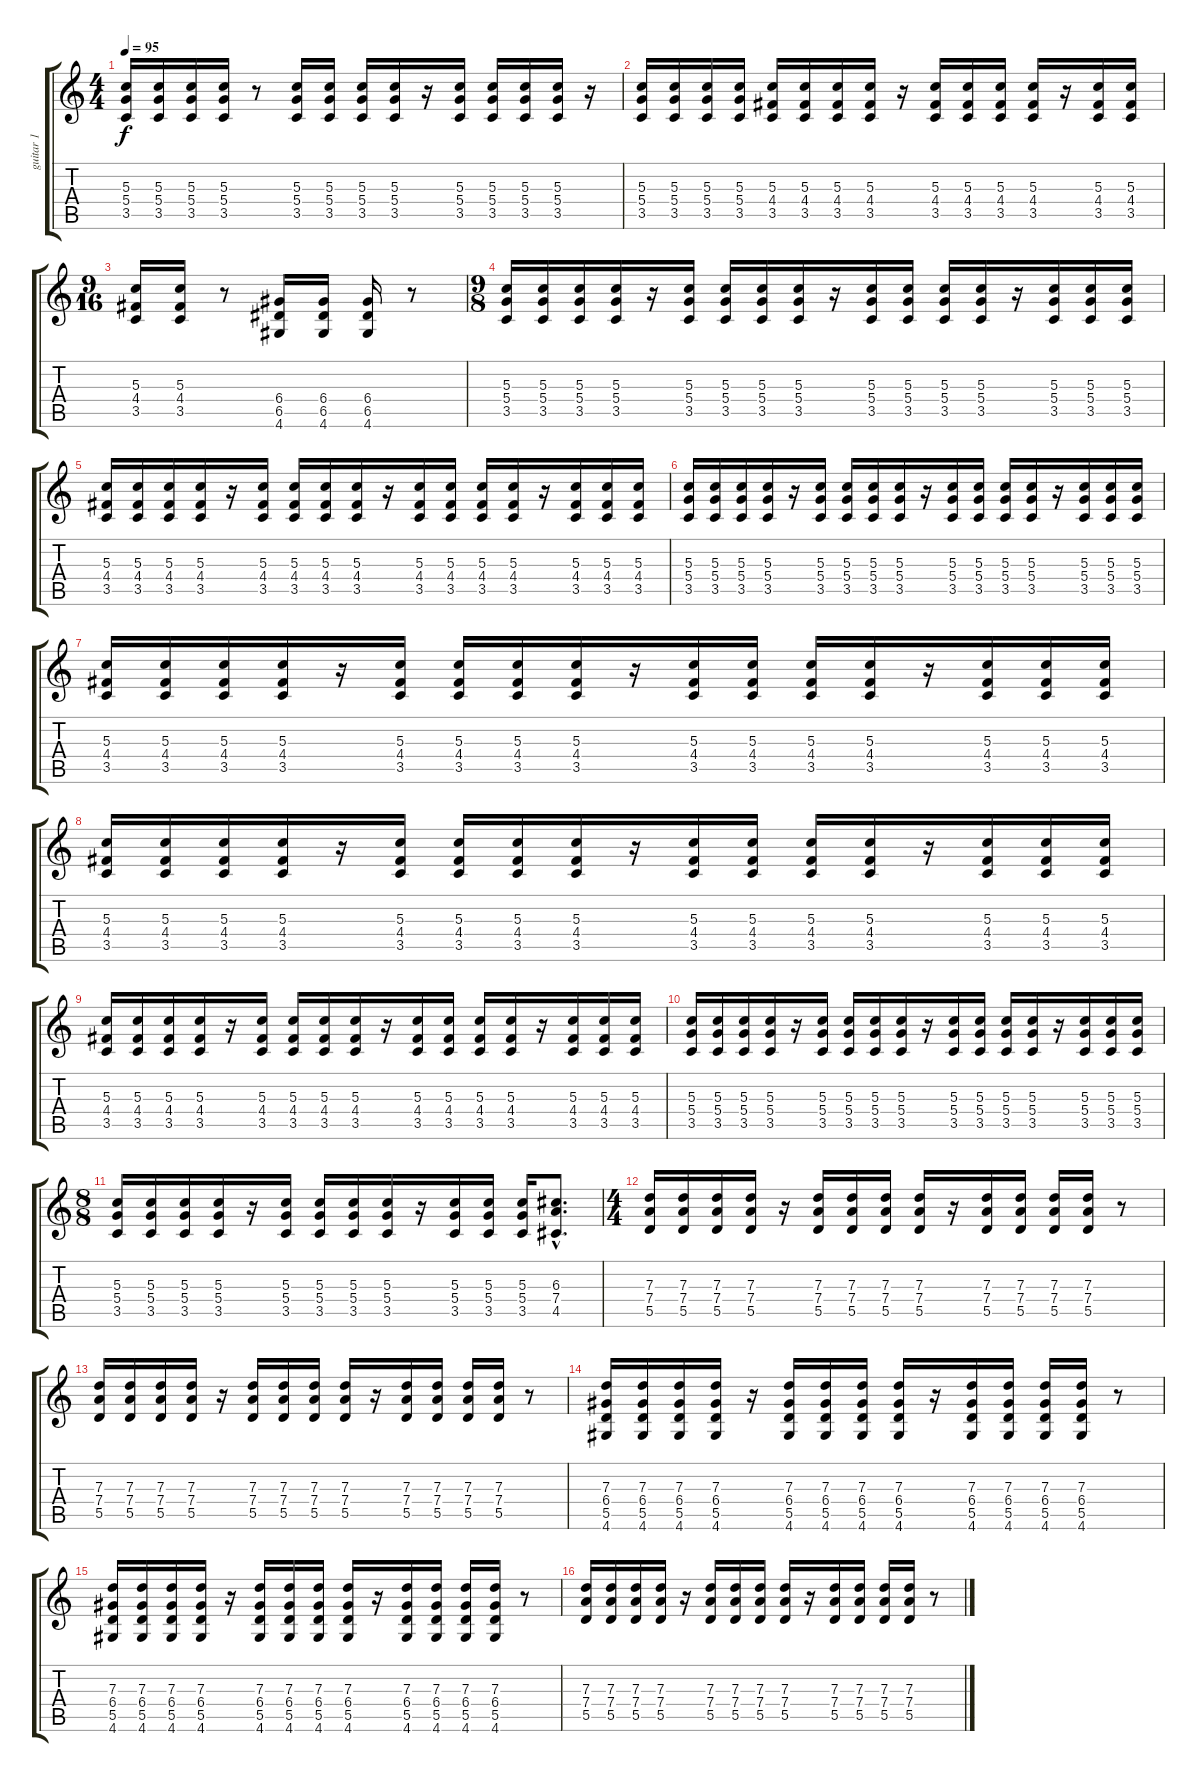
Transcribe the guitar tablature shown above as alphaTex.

\track ("guitar 1" "guitar 1") {instrument distortionguitar}
\staff {score tabs}
\tuning (E4 B3 G3 D3 A2 E2) {hide}
\ts (4 4)
\tempo 95
\clef g2
\ks c
(5.3 5.4 3.5).16{dy f instrument distortionguitar} (5.3 5.4 3.5).16 (5.3 5.4 3.5).16 (5.3 5.4 3.5).16 r.8 (5.3 5.4 3.5).16 (5.3 5.4 3.5).16 (5.3 5.4 3.5).16 (5.3 5.4 3.5).16 r.16 (5.3 5.4 3.5).16 (5.3 5.4 3.5).16 (5.3 5.4 3.5).16 (5.3 5.4 3.5).16 r.16 |
(5.3 5.4 3.5).16 (5.3 5.4 3.5).16 (5.3 5.4 3.5).16 (5.3 5.4 3.5).16 (5.3 4.4 3.5).16 (5.3 4.4 3.5).16 (5.3 4.4 3.5).16 (5.3 4.4 3.5).16 r.16 (5.3 4.4 3.5).16 (5.3 4.4 3.5).16 (5.3 4.4 3.5).16 (5.3 4.4 3.5).16 r.16 (5.3 4.4 3.5).16 (5.3 4.4 3.5).16 |
\ts (9 16)
(5.3 4.4 3.5).16 (5.3 4.4 3.5).16 r.8 (6.4 6.5 4.6).16 (6.4 6.5 4.6).16 (6.4 6.5 4.6).16 r.8 |
\ts (9 8)
(5.3 5.4 3.5).16 (5.3 5.4 3.5).16 (5.3 5.4 3.5).16 (5.3 5.4 3.5).16 r.16 (5.3 5.4 3.5).16 (5.3 5.4 3.5).16 (5.3 5.4 3.5).16 (5.3 5.4 3.5).16 r.16 (5.3 5.4 3.5).16 (5.3 5.4 3.5).16 (5.3 5.4 3.5).16 (5.3 5.4 3.5).16 r.16 (5.3 5.4 3.5).16 (5.3 5.4 3.5).16 (5.3 5.4 3.5).16 |
(5.3 4.4 3.5).16 (5.3 4.4 3.5).16 (5.3 4.4 3.5).16 (5.3 4.4 3.5).16 r.16 (5.3 4.4 3.5).16 (5.3 4.4 3.5).16 (5.3 4.4 3.5).16 (5.3 4.4 3.5).16 r.16 (5.3 4.4 3.5).16 (5.3 4.4 3.5).16 (5.3 4.4 3.5).16 (5.3 4.4 3.5).16 r.16 (5.3 4.4 3.5).16 (5.3 4.4 3.5).16 (5.3 4.4 3.5).16 |
(5.3 5.4 3.5).16 (5.3 5.4 3.5).16 (5.3 5.4 3.5).16 (5.3 5.4 3.5).16 r.16 (5.3 5.4 3.5).16 (5.3 5.4 3.5).16 (5.3 5.4 3.5).16 (5.3 5.4 3.5).16 r.16 (5.3 5.4 3.5).16 (5.3 5.4 3.5).16 (5.3 5.4 3.5).16 (5.3 5.4 3.5).16 r.16 (5.3 5.4 3.5).16 (5.3 5.4 3.5).16 (5.3 5.4 3.5).16 |
(5.3 4.4 3.5).16 (5.3 4.4 3.5).16 (5.3 4.4 3.5).16 (5.3 4.4 3.5).16 r.16 (5.3 4.4 3.5).16 (5.3 4.4 3.5).16 (5.3 4.4 3.5).16 (5.3 4.4 3.5).16 r.16 (5.3 4.4 3.5).16 (5.3 4.4 3.5).16 (5.3 4.4 3.5).16 (5.3 4.4 3.5).16 r.16 (5.3 4.4 3.5).16 (5.3 4.4 3.5).16 (5.3 4.4 3.5).16 |
(5.3 4.4 3.5).16 (5.3 4.4 3.5).16 (5.3 4.4 3.5).16 (5.3 4.4 3.5).16 r.16 (5.3 4.4 3.5).16 (5.3 4.4 3.5).16 (5.3 4.4 3.5).16 (5.3 4.4 3.5).16 r.16 (5.3 4.4 3.5).16 (5.3 4.4 3.5).16 (5.3 4.4 3.5).16 (5.3 4.4 3.5).16 r.16 (5.3 4.4 3.5).16 (5.3 4.4 3.5).16 (5.3 4.4 3.5).16 |
(5.3 4.4 3.5).16 (5.3 4.4 3.5).16 (5.3 4.4 3.5).16 (5.3 4.4 3.5).16 r.16 (5.3 4.4 3.5).16 (5.3 4.4 3.5).16 (5.3 4.4 3.5).16 (5.3 4.4 3.5).16 r.16 (5.3 4.4 3.5).16 (5.3 4.4 3.5).16 (5.3 4.4 3.5).16 (5.3 4.4 3.5).16 r.16 (5.3 4.4 3.5).16 (5.3 4.4 3.5).16 (5.3 4.4 3.5).16 |
(5.3 5.4 3.5).16 (5.3 5.4 3.5).16 (5.3 5.4 3.5).16 (5.3 5.4 3.5).16 r.16 (5.3 5.4 3.5).16 (5.3 5.4 3.5).16 (5.3 5.4 3.5).16 (5.3 5.4 3.5).16 r.16 (5.3 5.4 3.5).16 (5.3 5.4 3.5).16 (5.3 5.4 3.5).16 (5.3 5.4 3.5).16 r.16 (5.3 5.4 3.5).16 (5.3 5.4 3.5).16 (5.3 5.4 3.5).16 |
\ts (8 8)
(5.3 5.4 3.5).16 (5.3 5.4 3.5).16 (5.3 5.4 3.5).16 (5.3 5.4 3.5).16 r.16 (5.3 5.4 3.5).16 (5.3 5.4 3.5).16 (5.3 5.4 3.5).16 (5.3 5.4 3.5).16 r.16 (5.3 5.4 3.5).16 (5.3 5.4 3.5).16 (5.3 5.4 3.5).16 (6.3{hac} 7.4{hac} 4.5{hac}).8{d} |
\ts (4 4)
(7.3 7.4 5.5).16 (7.3 7.4 5.5).16 (7.3 7.4 5.5).16 (7.3 7.4 5.5).16 r.16 (7.3 7.4 5.5).16 (7.3 7.4 5.5).16 (7.3 7.4 5.5).16 (7.3 7.4 5.5).16 r.16 (7.3 7.4 5.5).16 (7.3 7.4 5.5).16 (7.3 7.4 5.5).16 (7.3 7.4 5.5).16 r.8 |
(7.3 7.4 5.5).16 (7.3 7.4 5.5).16 (7.3 7.4 5.5).16 (7.3 7.4 5.5).16 r.16 (7.3 7.4 5.5).16 (7.3 7.4 5.5).16 (7.3 7.4 5.5).16 (7.3 7.4 5.5).16 r.16 (7.3 7.4 5.5).16 (7.3 7.4 5.5).16 (7.3 7.4 5.5).16 (7.3 7.4 5.5).16 r.8 |
(7.3 6.4 5.5 4.6).16 (7.3 6.4 5.5 4.6).16 (7.3 6.4 5.5 4.6).16 (7.3 6.4 5.5 4.6).16 r.16 (7.3 6.4 5.5 4.6).16 (7.3 6.4 5.5 4.6).16 (7.3 6.4 5.5 4.6).16 (7.3 6.4 5.5 4.6).16 r.16 (7.3 6.4 5.5 4.6).16 (7.3 6.4 5.5 4.6).16 (7.3 6.4 5.5 4.6).16 (7.3 6.4 5.5 4.6).16 r.8 |
(7.3 6.4 5.5 4.6).16 (7.3 6.4 5.5 4.6).16 (7.3 6.4 5.5 4.6).16 (7.3 6.4 5.5 4.6).16 r.16 (7.3 6.4 5.5 4.6).16 (7.3 6.4 5.5 4.6).16 (7.3 6.4 5.5 4.6).16 (7.3 6.4 5.5 4.6).16 r.16 (7.3 6.4 5.5 4.6).16 (7.3 6.4 5.5 4.6).16 (7.3 6.4 5.5 4.6).16 (7.3 6.4 5.5 4.6).16 r.8 |
(7.3 7.4 5.5).16 (7.3 7.4 5.5).16 (7.3 7.4 5.5).16 (7.3 7.4 5.5).16 r.16 (7.3 7.4 5.5).16 (7.3 7.4 5.5).16 (7.3 7.4 5.5).16 (7.3 7.4 5.5).16 r.16 (7.3 7.4 5.5).16 (7.3 7.4 5.5).16 (7.3 7.4 5.5).16 (7.3 7.4 5.5).16 r.8
